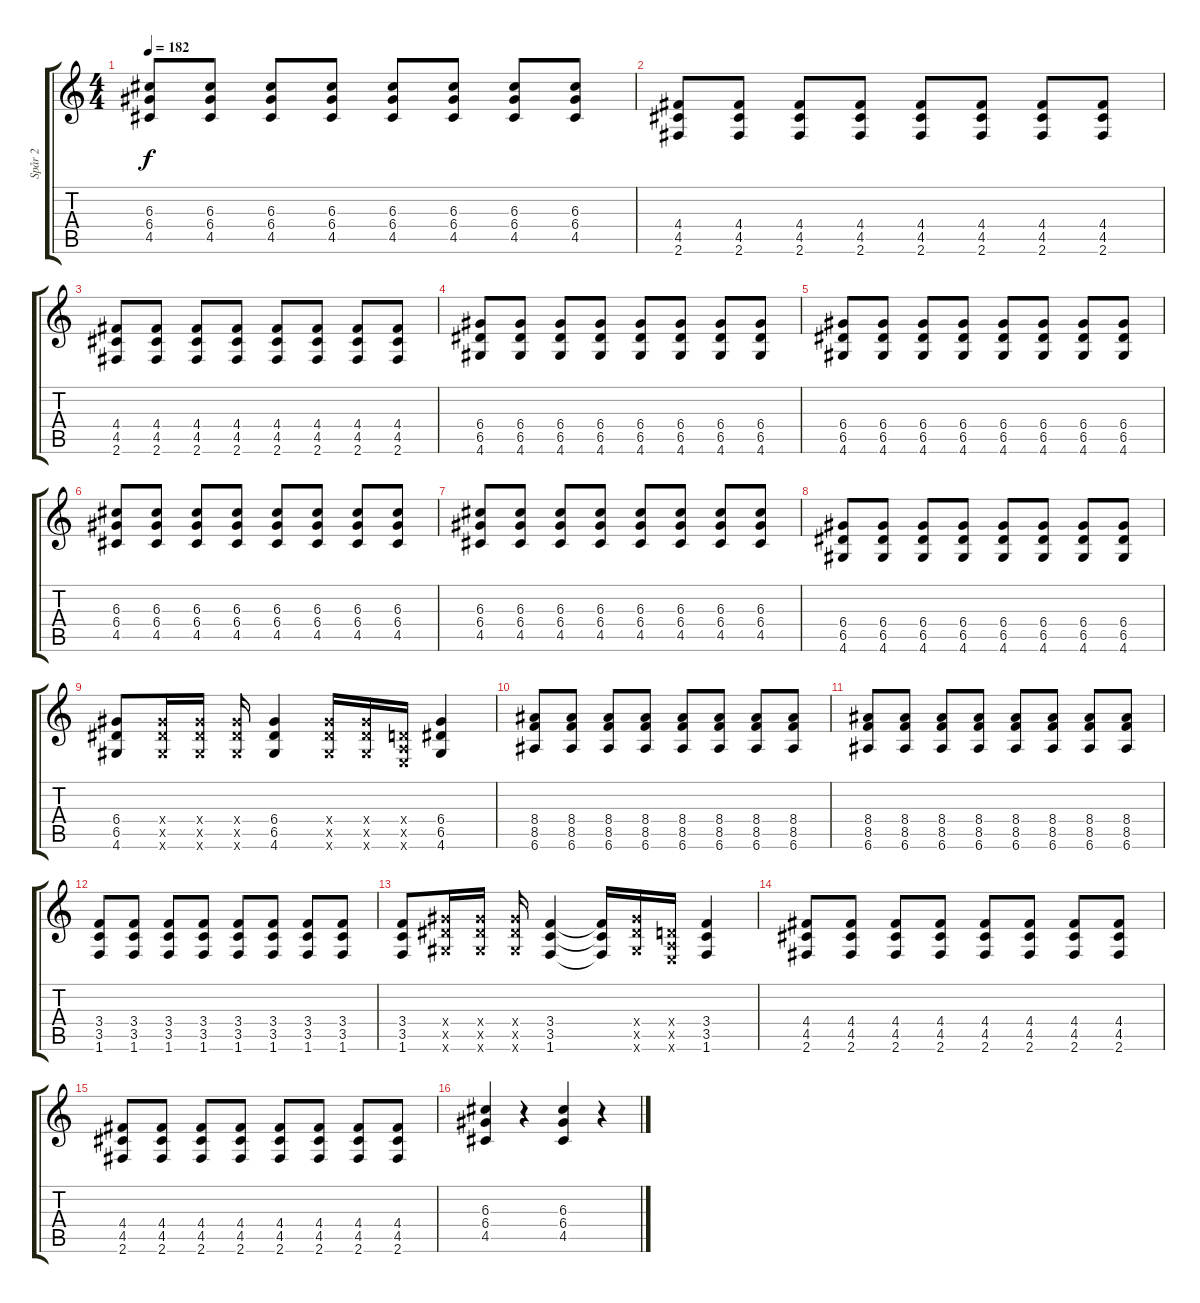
\track ("Spår 2" "Spår 2") {instrument distortionguitar}
\staff {score tabs}
\tuning (E4 B3 G3 D3 A2 E2) {hide}
\ts (4 4)
\tempo 182
\clef g2
\ks c
(6.3 6.4 4.5).8{dy f} (6.3 6.4 4.5).8 (6.3 6.4 4.5).8 (6.3 6.4 4.5).8 (6.3 6.4 4.5).8 (6.3 6.4 4.5).8 (6.3 6.4 4.5).8 (6.3 6.4 4.5).8 |
(4.4 4.5 2.6).8 (4.4 4.5 2.6).8 (4.4 4.5 2.6).8 (4.4 4.5 2.6).8 (4.4 4.5 2.6).8 (4.4 4.5 2.6).8 (4.4 4.5 2.6).8 (4.4 4.5 2.6).8 |
(4.4 4.5 2.6).8 (4.4 4.5 2.6).8 (4.4 4.5 2.6).8 (4.4 4.5 2.6).8 (4.4 4.5 2.6).8 (4.4 4.5 2.6).8 (4.4 4.5 2.6).8 (4.4 4.5 2.6).8 |
(6.4 6.5 4.6).8 (6.4 6.5 4.6).8 (6.4 6.5 4.6).8 (6.4 6.5 4.6).8 (6.4 6.5 4.6).8 (6.4 6.5 4.6).8 (6.4 6.5 4.6).8 (6.4 6.5 4.6).8 |
(6.4 6.5 4.6).8 (6.4 6.5 4.6).8 (6.4 6.5 4.6).8 (6.4 6.5 4.6).8 (6.4 6.5 4.6).8 (6.4 6.5 4.6).8 (6.4 6.5 4.6).8 (6.4 6.5 4.6).8 |
(6.3 6.4 4.5).8 (6.3 6.4 4.5).8 (6.3 6.4 4.5).8 (6.3 6.4 4.5).8 (6.3 6.4 4.5).8 (6.3 6.4 4.5).8 (6.3 6.4 4.5).8 (6.3 6.4 4.5).8 |
(6.3 6.4 4.5).8 (6.3 6.4 4.5).8 (6.3 6.4 4.5).8 (6.3 6.4 4.5).8 (6.3 6.4 4.5).8 (6.3 6.4 4.5).8 (6.3 6.4 4.5).8 (6.3 6.4 4.5).8 |
(6.4 6.5 4.6).8 (6.4 6.5 4.6).8 (6.4 6.5 4.6).8 (6.4 6.5 4.6).8 (6.4 6.5 4.6).8 (6.4 6.5 4.6).8 (6.4 6.5 4.6).8 (6.4 6.5 4.6).8 |
(6.4 6.5 4.6).8 (6.4{x} 6.5{x} 4.6{x}).16 (6.4{x} 6.5{x} 4.6{x}).16 (6.4{x} 6.5{x} 4.6{x}).16 (6.4 6.5 4.6).4 (6.4{x} 6.5{x} 4.6{x}).16 (6.4{x} 6.5{x} 4.6{x}).16 (0.4{x} 0.5{x} 0.6{x}).16 (6.4 6.5 4.6).4 |
(8.4 8.5 6.6).8 (8.4 8.5 6.6).8 (8.4 8.5 6.6).8 (8.4 8.5 6.6).8 (8.4 8.5 6.6).8 (8.4 8.5 6.6).8 (8.4 8.5 6.6).8 (8.4 8.5 6.6).8 |
(8.4 8.5 6.6).8 (8.4 8.5 6.6).8 (8.4 8.5 6.6).8 (8.4 8.5 6.6).8 (8.4 8.5 6.6).8 (8.4 8.5 6.6).8 (8.4 8.5 6.6).8 (8.4 8.5 6.6).8 |
(3.4 3.5 1.6).8 (3.4 3.5 1.6).8 (3.4 3.5 1.6).8 (3.4 3.5 1.6).8 (3.4 3.5 1.6).8 (3.4 3.5 1.6).8 (3.4 3.5 1.6).8 (3.4 3.5 1.6).8 |
(3.4 3.5 1.6).8 (6.4{x} 6.5{x} 4.6{x}).16 (6.4{x} 6.5{x} 4.6{x}).16 (6.4{x} 6.5{x} 4.6{x}).16 (3.4 3.5 1.6).4 (3.4{t} 3.5{t} 1.6{t}).16 (6.4{x} 6.5{x} 4.6{x}).16 (0.4{x} 0.5{x} 0.6{x}).16 (3.4 3.5 1.6).4 |
(4.4 4.5 2.6).8 (4.4 4.5 2.6).8 (4.4 4.5 2.6).8 (4.4 4.5 2.6).8 (4.4 4.5 2.6).8 (4.4 4.5 2.6).8 (4.4 4.5 2.6).8 (4.4 4.5 2.6).8 |
(4.4 4.5 2.6).8 (4.4 4.5 2.6).8 (4.4 4.5 2.6).8 (4.4 4.5 2.6).8 (4.4 4.5 2.6).8 (4.4 4.5 2.6).8 (4.4 4.5 2.6).8 (4.4 4.5 2.6).8 |
(6.3 6.4 4.5).4 r.4 (6.3 6.4 4.5).4 r.4
